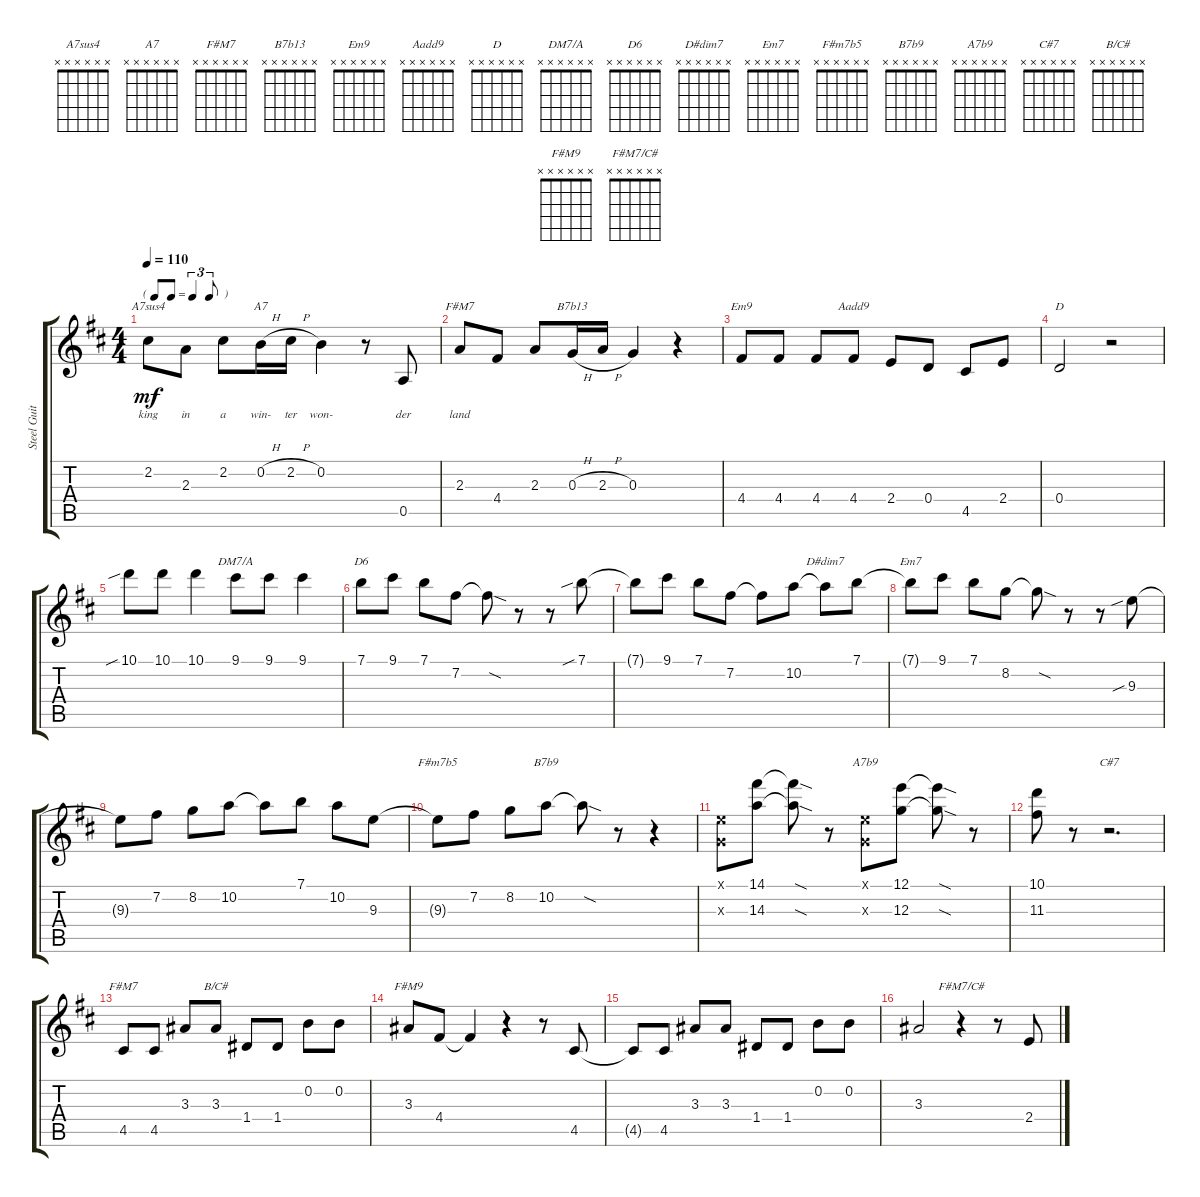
\track ("Steel Guitar" "Steel Guit") {instrument acousticguitarsteel}
\staff {score tabs}
\tuning (E4 B3 G3 D3 A2 E2) {hide}
\chord ("A7sus4" x x x x x x)
\chord ("A7" x x x x x x)
\chord ("F#m7" x x x x x x)
\chord ("B7b13" x x x x x x)
\chord ("Em9" x x x x x x)
\chord ("Aadd9" x x x x x x)
\chord ("D" x x x x x x)
\chord ("DM7/A" x x x x x x)
\chord ("D6" x x x x x x)
\chord ("D#dim7" x x x x x x)
\chord ("Em7" x x x x x x)
\chord ("F#m7b5" x x x x x x)
\chord ("B7b9" x x x x x x)
\chord ("A7b9" x x x x x x)
\chord ("C#7" x x x x x x)
\chord ("F#M7" x x x x x x)
\chord ("B/C#" x x x x x x)
\chord ("F#M9" x x x x x x)
\chord ("F#M7/C#" x x x x x x)
\ts (4 4)
\tf triplet8th
\tempo 110
\clef g2
\ks d
2.2.8{ch "A7sus4" lyrics (0 "king") lyrics (1 "") lyrics (2 "") lyrics (3 "") lyrics (4 "") dy mf} 2.3.8{lyrics (0 "in") lyrics (1 "") lyrics (2 "") lyrics (3 "") lyrics (4 "")} 2.2.8{lyrics (0 "a") lyrics (1 "") lyrics (2 "") lyrics (3 "") lyrics (4 "")} 0.2{h}.16{ch "A7" lyrics (0 "win-") lyrics (1 "") lyrics (2 "") lyrics (3 "") lyrics (4 "")} 2.2{h}.16{lyrics (0 "ter") lyrics (1 "") lyrics (2 "") lyrics (3 "") lyrics (4 "")} 0.2.4{lyrics (0 "won-") lyrics (1 "") lyrics (2 "") lyrics (3 "") lyrics (4 "")} r.8 0.5.8{lyrics (0 "der") lyrics (1 "") lyrics (2 "") lyrics (3 "") lyrics (4 "")} |
2.3.8{ch "F#m7" lyrics (0 "land") lyrics (1 "") lyrics (2 "") lyrics (3 "") lyrics (4 "")} 4.4.8 2.3.8 0.3{h}.16{ch "B7b13"} 2.3{h}.16 0.3.4 r.4 |
4.4.8{ch "Em9"} 4.4.8 4.4.8 4.4.8{ch "Aadd9"} 2.4.8 0.4.8 4.5.8 2.4.8 |
0.4.2{ch "D"} r.2 |
10.1{sib}.8 10.1.8 10.1.4 9.1.8{ch "DM7/A"} 9.1.8 9.1.4 |
7.1.8{ch "D6"} 9.1.8 7.1.8 7.2.8 7.2{sod t}.8 r.8 r.8 7.1{sib}.8 |
7.1{t}.8 9.1.8 7.1.8 7.2.8 7.2{t}.8 10.2.8 10.2{t}.8{ch "D#dim7"} 7.1.8 |
7.1{t}.8{ch "Em7"} 9.1.8 7.1.8 8.2.8 8.2{sod t}.8 r.8 r.8 9.3{sib}.8 |
9.3{t}.8 7.2.8 8.2.8 10.2.8 10.2{t}.8 7.1.8 10.2.8 9.3.8 |
9.3{t}.8{ch "F#m7b5"} 7.2.8 8.2.8 10.2.8{ch "B7b9"} 10.2{sod t}.8 r.8 r.4 |
(0.1{x} 0.3{x}).8 (14.1 14.3).8 (14.1{sod t} 14.3{sod t}).8 r.8 (0.1{x} 0.3{x}).8{ch "A7b9"} (12.1 12.3).8 (12.1{sod t} 12.3{sod t}).8 r.8 |
(10.1 11.3).8 r.8 r.2{d ch "C#7"} |
4.5.8{ch "F#M7"} 4.5.8 3.3.8 3.3.8{ch "B/C#"} 1.4.8 1.4.8 0.2.8 0.2.8 |
3.3.8{ch "F#M9"} 4.4.8 4.4{t}.4 r.4 r.8 4.5.8 |
4.5{t}.8 4.5.8 3.3.8 3.3.8 1.4.8 1.4.8 0.2.8 0.2.8 |
3.3.2 r.4{ch "F#M7/C#"} r.8 2.4.8
